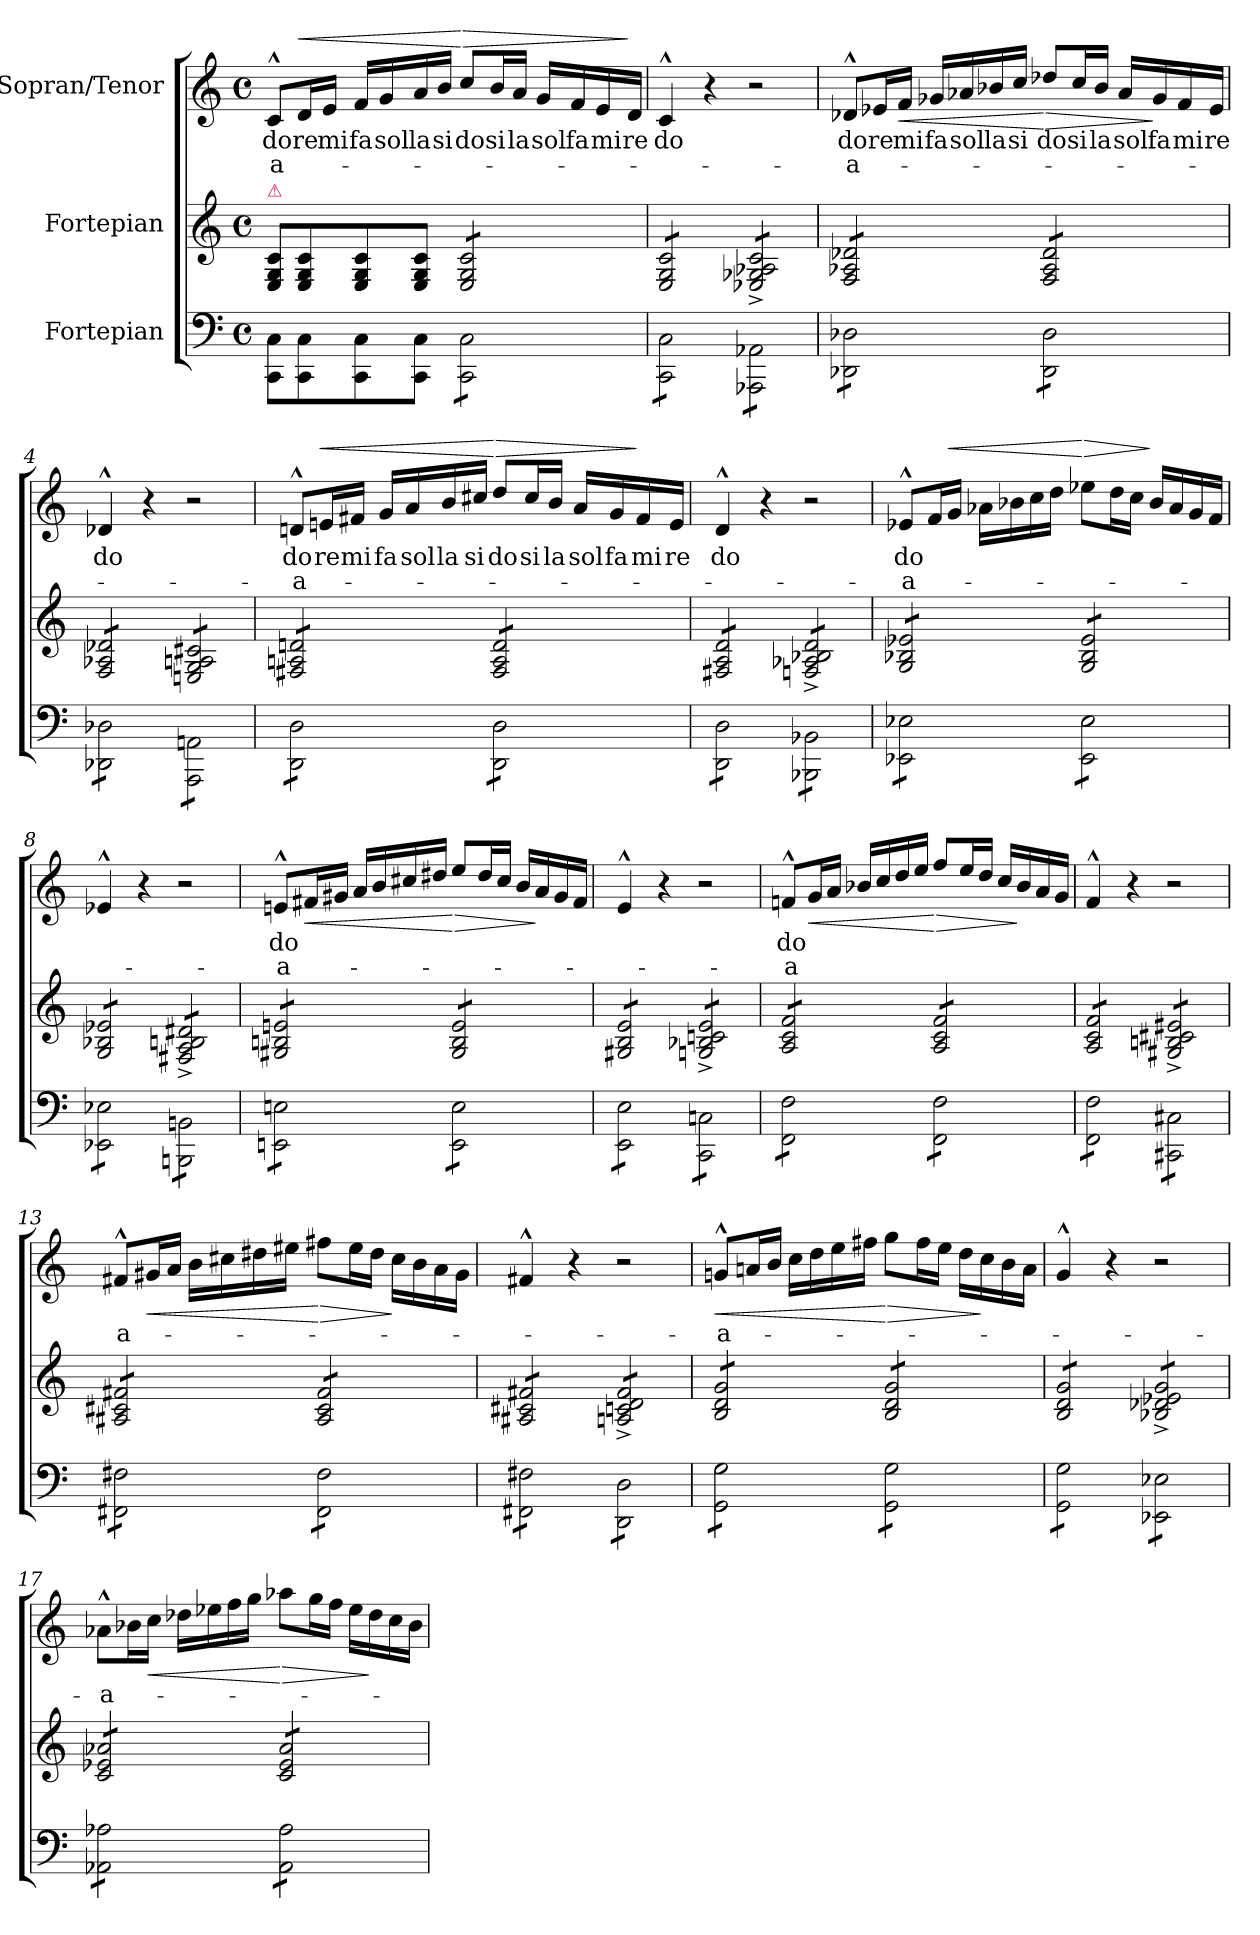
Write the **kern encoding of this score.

**kern	**kern	**kern	**text	**text	**dynam
*part3	*part2	*part1	*part1	*part1	*part1
*staff3	*staff2	*staff1	*staff1	*staff1	*staff1
*I"Fortepian	*I"Fortepian	*I"Sopran/Tenor	*	*	*
*clefF4	*clefG2	*clefG2	*	*	*
*k[]	*k[]	*k[]	*	*	*
*M4/4	*M4/4	*M4/4	*	*	*
*met(c)	*met(c)	*met(c)	*	*	*
=1	=1	=1	=1	=1	=1
!	!LO:TX:a:color=crimson:t=⚠	!	!	!	!
8CC\ 8C\L	8E/ 8G/ 8c/L	8c^^>/L	do	a-	.
!	!	!	!	!	!LO:HP:a
8CC\ 8C\	8E/ 8G/ 8c/	16d/L	re	.	<
.	.	16e/JJ	mi	.	.
8CC\ 8C\	8E/ 8G/ 8c/	16f/LL	fa	.	.
.	.	16g/	sol	.	.
8CC\ 8C\J	8E/ 8G/ 8c/J	16a/	la	.	.
.	.	16b/JJ	si	.	.
!	!	!	!	!	!LO:HP:n=1:a
*tremolo	*	*	*	*	*
*	*tremolo	*	*	*	*
8CC\ 8C\L	8E/ 8G/ 8c/L	8cc/L	do	.	[ >
8CC\ 8C\	8E/ 8G/ 8c/	16b/L	si	.	.
.	.	16a/JJ	la	.	.
8CC\ 8C\	8E/ 8G/ 8c/	16g/LL	sol	.	.
.	.	16f/	fa	.	.
8CC\ 8C\J	8E/ 8G/ 8c/J	16e/	mi	.	.
.	.	16d/JJ	re	.	]
=2	=2	=2	=2	=2	=2
8CC\ 8C\L	8E/ 8G/ 8c/L	4c^^>/	do	.	.
8CC\ 8C\	8E/ 8G/ 8c/	.	.	.	.
8CC\ 8C\	8E/ 8G/ 8c/	4r	.	.	.
8CC\ 8C\J	8E/ 8G/ 8c/J	.	.	.	.
8AAA-X\ 8AA-X\L	8E-X^>/ 8G-X^>/ 8A-X^>/ 8c^>/L	2r	.	.	.
8AAA-X\ 8AA-X\	8E-X^>/ 8G-X^>/ 8A-X^>/ 8c^>/	.	.	.	.
8AAA-X\ 8AA-X\	8E-X^>/ 8G-X^>/ 8A-X^>/ 8c^>/	.	.	.	.
8AAA-X\ 8AA-X\J	8E-X^>/ 8G-X^>/ 8A-X^>/ 8c^>/J	.	.	.	.
=3	=3	=3	=3	=3	=3
8DD-X\ 8D-X\L	8F/ 8A-X/ 8d-X/L	8d-X^^>/L	do	-a-	.
8DD-X\ 8D-X\	8F/ 8A-X/ 8d-X/	16e-X/L	re	.	.
!	!	!	!	!	!LO:HP:b
.	.	16f/JJ	mi	.	<
8DD-X\ 8D-X\	8F/ 8A-X/ 8d-X/	16g-X/LL	fa	.	.
.	.	16a-X/	sol	.	.
8DD-X\ 8D-X\J	8F/ 8A-X/ 8d-X/J	16b-X/	la	.	.
.	.	16cc/JJ	si	.	.
!	!	!	!	!	!LO:HP:n=1:b
8DD-\ 8D-\L	8F/ 8A-/ 8d-/L	8dd-X/L	do	.	[ >
8DD-\ 8D-\	8F/ 8A-/ 8d-/	16cc/L	si	.	.
.	.	16b-/JJ	la	.	.
8DD-\ 8D-\	8F/ 8A-/ 8d-/	16a-/LL	sol	.	.
.	.	16g-/	fa	.	]
8DD-\ 8D-\J	8F/ 8A-/ 8d-/J	16f/	mi	.	.
.	.	16e-/JJ	re	.	.
=4	=4	=4	=4	=4	=4
8DD-X\ 8D-X\L	8F/ 8A-X/ 8d-X/L	4d-X^^>/	do	.	.
8DD-X\ 8D-X\	8F/ 8A-X/ 8d-X/	.	.	.	.
8DD-X\ 8D-X\	8F/ 8A-X/ 8d-X/	4r	.	.	.
8DD-X\ 8D-X\J	8F/ 8A-X/ 8d-X/J	.	.	.	.
8AAA\ 8AAn\L	8En/ 8G/ 8An/ 8c#X/L	2r	.	.	.
8AAA\ 8AAn\	8En/ 8G/ 8An/ 8c#X/	.	.	.	.
8AAA\ 8AAn\	8En/ 8G/ 8An/ 8c#X/	.	.	.	.
8AAA\ 8AAn\J	8En/ 8G/ 8An/ 8c#X/J	.	.	.	.
=5	=5	=5	=5	=5	=5
8DD\ 8D\L	8F#X/ 8An/ 8dn/L	8dn^^>/L	do	-a-	.
!	!	!	!	!	!LO:HP:a
8DD\ 8D\	8F#X/ 8An/ 8dn/	16en/L	re	.	<
.	.	16f#X/JJ	mi	.	.
8DD\ 8D\	8F#X/ 8An/ 8dn/	16g/LL	fa	.	.
.	.	16a/	sol	.	.
8DD\ 8D\J	8F#X/ 8An/ 8dn/J	16b/	la	.	.
.	.	16cc#X/JJ	si	.	.
!	!	!	!	!	!LO:HP:n=1:a
8DD\ 8D\L	8F#/ 8A/ 8d/L	8dd/L	do	.	[ >
8DD\ 8D\	8F#/ 8A/ 8d/	16cc#/L	si	.	.
.	.	16b/JJ	la	.	.
8DD\ 8D\	8F#/ 8A/ 8d/	16a/LL	sol	.	.
.	.	16g/	fa	.	.
8DD\ 8D\J	8F#/ 8A/ 8d/J	16f#/	mi	.	]
.	.	16e/JJ	re	.	.
=6	=6	=6	=6	=6	=6
8DD\ 8D\L	8F#X/ 8A/ 8d/L	4d^^>/	do	.	.
8DD\ 8D\	8F#X/ 8A/ 8d/	.	.	.	.
8DD\ 8D\	8F#X/ 8A/ 8d/	4r	.	.	.
8DD\ 8D\J	8F#X/ 8A/ 8d/J	.	.	.	.
8BBB-X\ 8BB-X\L	8Fn^>/ 8A-X^>/ 8B-X^>/ 8d^>/L	2r	.	.	.
8BBB-X\ 8BB-X\	8Fn^>/ 8A-X^>/ 8B-X^>/ 8d^>/	.	.	.	.
8BBB-X\ 8BB-X\	8Fn^>/ 8A-X^>/ 8B-X^>/ 8d^>/	.	.	.	.
8BBB-X\ 8BB-X\J	8Fn^>/ 8A-X^>/ 8B-X^>/ 8d^>/J	.	.	.	.
=7	=7	=7	=7	=7	=7
8EE-X\ 8E-X\L	8G/ 8B-X/ 8e-X/L	8e-X^^>/L	do	-a-	.
8EE-X\ 8E-X\	8G/ 8B-X/ 8e-X/	16f/L	.	.	.
!	!	!	!	!	!LO:HP:a
.	.	16g/JJ	.	.	<
8EE-X\ 8E-X\	8G/ 8B-X/ 8e-X/	16a-X\LL	.	.	.
.	.	16b-X\	.	.	.
8EE-X\ 8E-X\J	8G/ 8B-X/ 8e-X/J	16cc\	.	.	.
.	.	16dd\JJ	.	.	.
!	!	!	!	!	!LO:HP:n=1:a
8EE-\ 8E-\L	8G/ 8B-/ 8e-/L	8ee-X\L	.	.	[ >
8EE-\ 8E-\	8G/ 8B-/ 8e-/	16dd\L	.	.	.
.	.	16cc\JJ	.	.	.
8EE-\ 8E-\	8G/ 8B-/ 8e-/	16b-/LL	.	.	]
.	.	16a-/	.	.	.
8EE-\ 8E-\J	8G/ 8B-/ 8e-/J	16g/	.	.	.
.	.	16f/JJ	.	.	.
=8	=8	=8	=8	=8	=8
8EE-X\ 8E-X\L	8G/ 8B-X/ 8e-X/L	4e-X^^>/	.	.	.
8EE-X\ 8E-X\	8G/ 8B-X/ 8e-X/	.	.	.	.
8EE-X\ 8E-X\	8G/ 8B-X/ 8e-X/	4r	.	.	.
8EE-X\ 8E-X\J	8G/ 8B-X/ 8e-X/J	.	.	.	.
8BBBn\ 8BBn\L	8F#X^>/ 8A^>/ 8Bn^>/ 8d#X^>/L	2r	.	.	.
8BBBn\ 8BBn\	8F#X^>/ 8A^>/ 8Bn^>/ 8d#X^>/	.	.	.	.
8BBBn\ 8BBn\	8F#X^>/ 8A^>/ 8Bn^>/ 8d#X^>/	.	.	.	.
8BBBn\ 8BBn\J	8F#X^>/ 8A^>/ 8Bn^>/ 8d#X^>/J	.	.	.	.
=9	=9	=9	=9	=9	=9
8EEn\ 8En\L	8G#X/ 8Bn/ 8en/L	8en^^>/L	do	-a-	.
!	!	!	!	!	!LO:HP:b
8EEn\ 8En\	8G#X/ 8Bn/ 8en/	16f#X/L	.	.	<
.	.	16g#X/JJ	.	.	.
8EEn\ 8En\	8G#X/ 8Bn/ 8en/	16a/LL	.	.	.
.	.	16b/	.	.	.
8EEn\ 8En\J	8G#X/ 8Bn/ 8en/J	16cc#X/	.	.	.
.	.	16dd#X/JJ	.	.	.
!	!	!	!	!	!LO:HP:n=1:b
8EE\ 8E\L	8G#/ 8B/ 8e/L	8ee/L	.	.	[ >
8EE\ 8E\	8G#/ 8B/ 8e/	16dd#/L	.	.	.
.	.	16cc#/JJ	.	.	.
8EE\ 8E\	8G#/ 8B/ 8e/	16b/LL	.	.	.
.	.	16a/	.	.	]
8EE\ 8E\J	8G#/ 8B/ 8e/J	16g#/	.	.	.
.	.	16f#/JJ	.	.	.
=10	=10	=10	=10	=10	=10
8EE\ 8E\L	8G#X/ 8B/ 8e/L	4e^^>/	.	.	.
8EE\ 8E\	8G#X/ 8B/ 8e/	.	.	.	.
8EE\ 8E\	8G#X/ 8B/ 8e/	4r	.	.	.
8EE\ 8E\J	8G#X/ 8B/ 8e/J	.	.	.	.
8CC\ 8Cn\L	8Gn^>/ 8B-X^>/ 8cn^>/ 8e^>/L	2r	.	.	.
8CC\ 8Cn\	8Gn^>/ 8B-X^>/ 8cn^>/ 8e^>/	.	.	.	.
8CC\ 8Cn\	8Gn^>/ 8B-X^>/ 8cn^>/ 8e^>/	.	.	.	.
8CC\ 8Cn\J	8Gn^>/ 8B-X^>/ 8cn^>/ 8e^>/J	.	.	.	.
=11	=11	=11	=11	=11	=11
8FF\ 8F\L	8A/ 8c/ 8f/L	8fn^^>/L	do	-a	.
!	!	!	!	!	!LO:HP:b
8FF\ 8F\	8A/ 8c/ 8f/	16g/L	.	.	<
.	.	16a/JJ	.	.	.
8FF\ 8F\	8A/ 8c/ 8f/	16b-X/LL	.	.	.
.	.	16cc/	.	.	.
8FF\ 8F\J	8A/ 8c/ 8f/J	16dd/	.	.	.
.	.	16ee/JJ	.	.	.
!	!	!	!	!	!LO:HP:n=1:b
8FF\ 8F\L	8A/ 8c/ 8f/L	8ff/L	.	.	[ >
8FF\ 8F\	8A/ 8c/ 8f/	16ee/L	.	.	.
.	.	16dd/JJ	.	.	.
8FF\ 8F\	8A/ 8c/ 8f/	16cc/LL	.	.	.
.	.	16b-/	.	.	]
8FF\ 8F\J	8A/ 8c/ 8f/J	16a/	.	.	.
.	.	16g/JJ	.	.	.
=12	=12	=12	=12	=12	=12
8FF\ 8F\L	8A/ 8c/ 8f/L	4f^^>/	.	.	.
8FF\ 8F\	8A/ 8c/ 8f/	.	.	.	.
8FF\ 8F\	8A/ 8c/ 8f/	4r	.	.	.
8FF\ 8F\J	8A/ 8c/ 8f/J	.	.	.	.
8CC#X\ 8C#X\L	8G#X^>/ 8Bn^>/ 8c#X^>/ 8e#X^>/L	2r	.	.	.
8CC#X\ 8C#X\	8G#X^>/ 8Bn^>/ 8c#X^>/ 8e#X^>/	.	.	.	.
8CC#X\ 8C#X\	8G#X^>/ 8Bn^>/ 8c#X^>/ 8e#X^>/	.	.	.	.
8CC#X\ 8C#X\J	8G#X^>/ 8Bn^>/ 8c#X^>/ 8e#X^>/J	.	.	.	.
=13	=13	=13	=13	=13	=13
8FF#X\ 8F#X\L	8A#X/ 8c#X/ 8f#X/L	8f#X^^>/L	a-	.	.
!	!	!	!	!	!LO:HP:b
8FF#X\ 8F#X\	8A#X/ 8c#X/ 8f#X/	16g#X/L	.	.	<
.	.	16a/JJ	.	.	.
8FF#X\ 8F#X\	8A#X/ 8c#X/ 8f#X/	16b\LL	.	.	.
.	.	16cc#X\	.	.	.
8FF#X\ 8F#X\J	8A#X/ 8c#X/ 8f#X/J	16dd#X\	.	.	.
.	.	16ee#X\JJ	.	.	.
!	!	!	!	!	!LO:HP:n=1:b
8FF#\ 8F#\L	8A#/ 8c#/ 8f#/L	8ff#X\L	.	.	[ >
8FF#\ 8F#\	8A#/ 8c#/ 8f#/	16ee#\L	.	.	.
.	.	16dd#\JJ	.	.	.
8FF#\ 8F#\	8A#/ 8c#/ 8f#/	16cc#\LL	.	.	]
.	.	16b\	.	.	.
8FF#\ 8F#\J	8A#/ 8c#/ 8f#/J	16a\	.	.	.
.	.	16g#\JJ	.	.	.
=14	=14	=14	=14	=14	=14
8FF#X\ 8F#X\L	8A#X/ 8c#X/ 8f#X/L	4f#X^^>/	.	.	.
8FF#X\ 8F#X\	8A#X/ 8c#X/ 8f#X/	.	.	.	.
8FF#X\ 8F#X\	8A#X/ 8c#X/ 8f#X/	4r	.	.	.
8FF#X\ 8F#X\J	8A#X/ 8c#X/ 8f#X/J	.	.	.	.
8DD\ 8D\L	8An^>/ 8cn^>/ 8d^>/ 8f#^>/L	2r	.	.	.
8DD\ 8D\	8An^>/ 8cn^>/ 8d^>/ 8f#^>/	.	.	.	.
8DD\ 8D\	8An^>/ 8cn^>/ 8d^>/ 8f#^>/	.	.	.	.
8DD\ 8D\J	8An^>/ 8cn^>/ 8d^>/ 8f#^>/J	.	.	.	.
=15	=15	=15	=15	=15	=15
!	!	!	!	!	!LO:HP:b
8GG\ 8G\L	8B/ 8d/ 8g/L	8gn^^>/L	-a-	.	<
8GG\ 8G\	8B/ 8d/ 8g/	16an/L	.	.	.
.	.	16b/JJ	.	.	.
8GG\ 8G\	8B/ 8d/ 8g/	16cc\LL	.	.	.
.	.	16dd\	.	.	.
8GG\ 8G\J	8B/ 8d/ 8g/J	16ee\	.	.	.
.	.	16ff#X\JJ	.	.	.
!	!	!	!	!	!LO:HP:n=1:b
8GG\ 8G\L	8B/ 8d/ 8g/L	8gg\L	.	.	[ >
8GG\ 8G\	8B/ 8d/ 8g/	16ff#\L	.	.	.
.	.	16ee\JJ	.	.	.
8GG\ 8G\	8B/ 8d/ 8g/	16dd\LL	.	.	.
.	.	16cc\	.	.	]
8GG\ 8G\J	8B/ 8d/ 8g/J	16b\	.	.	.
.	.	16a\JJ	.	.	.
=16	=16	=16	=16	=16	=16
8GG\ 8G\L	8B/ 8d/ 8g/L	4g^^>/	.	.	.
8GG\ 8G\	8B/ 8d/ 8g/	.	.	.	.
8GG\ 8G\	8B/ 8d/ 8g/	4r	.	.	.
8GG\ 8G\J	8B/ 8d/ 8g/J	.	.	.	.
8EE-X\ 8E-X\L	8B-X^>/ 8d-X^>/ 8e-X^>/ 8g^>/L	2r	.	.	.
8EE-X\ 8E-X\	8B-X^>/ 8d-X^>/ 8e-X^>/ 8g^>/	.	.	.	.
8EE-X\ 8E-X\	8B-X^>/ 8d-X^>/ 8e-X^>/ 8g^>/	.	.	.	.
8EE-X\ 8E-X\J	8B-X^>/ 8d-X^>/ 8e-X^>/ 8g^>/J	.	.	.	.
=17	=17	=17	=17	=17	=17
8AA-X\ 8A-X\L	8c/ 8e-X/ 8a-X/L	8a-X^^>\L	-a-	.	.
8AA-X\ 8A-X\	8c/ 8e-X/ 8a-X/	16b-X\L	.	.	.
!	!	!	!	!	!LO:HP:b
.	.	16cc\JJ	.	.	<
8AA-X\ 8A-X\	8c/ 8e-X/ 8a-X/	16dd-X\LL	.	.	.
.	.	16ee-X\	.	.	.
8AA-X\ 8A-X\J	8c/ 8e-X/ 8a-X/J	16ff\	.	.	.
.	.	16gg\JJ	.	.	.
!	!	!	!	!	!LO:HP:n=1:b
8AA-\ 8A-\L	8c/ 8e-/ 8a-/L	8aa-X\L	.	.	[ >
8AA-\ 8A-\	8c/ 8e-/ 8a-/	16gg\L	.	.	.
.	.	16ff\JJ	.	.	.
8AA-\ 8A-\	8c/ 8e-/ 8a-/	16ee-\LL	.	.	.
.	.	16dd-\	.	.	]
8AA-\ 8A-\J	8c/ 8e-/ 8a-/J	16cc\	.	.	.
*	*Xtremolo	*	*	*	*
*Xtremolo	*	*	*	*	*
.	.	16b-\JJ	.	.	.
=	=	=	=	=	=
*-	*-	*-	*-	*-	*-
